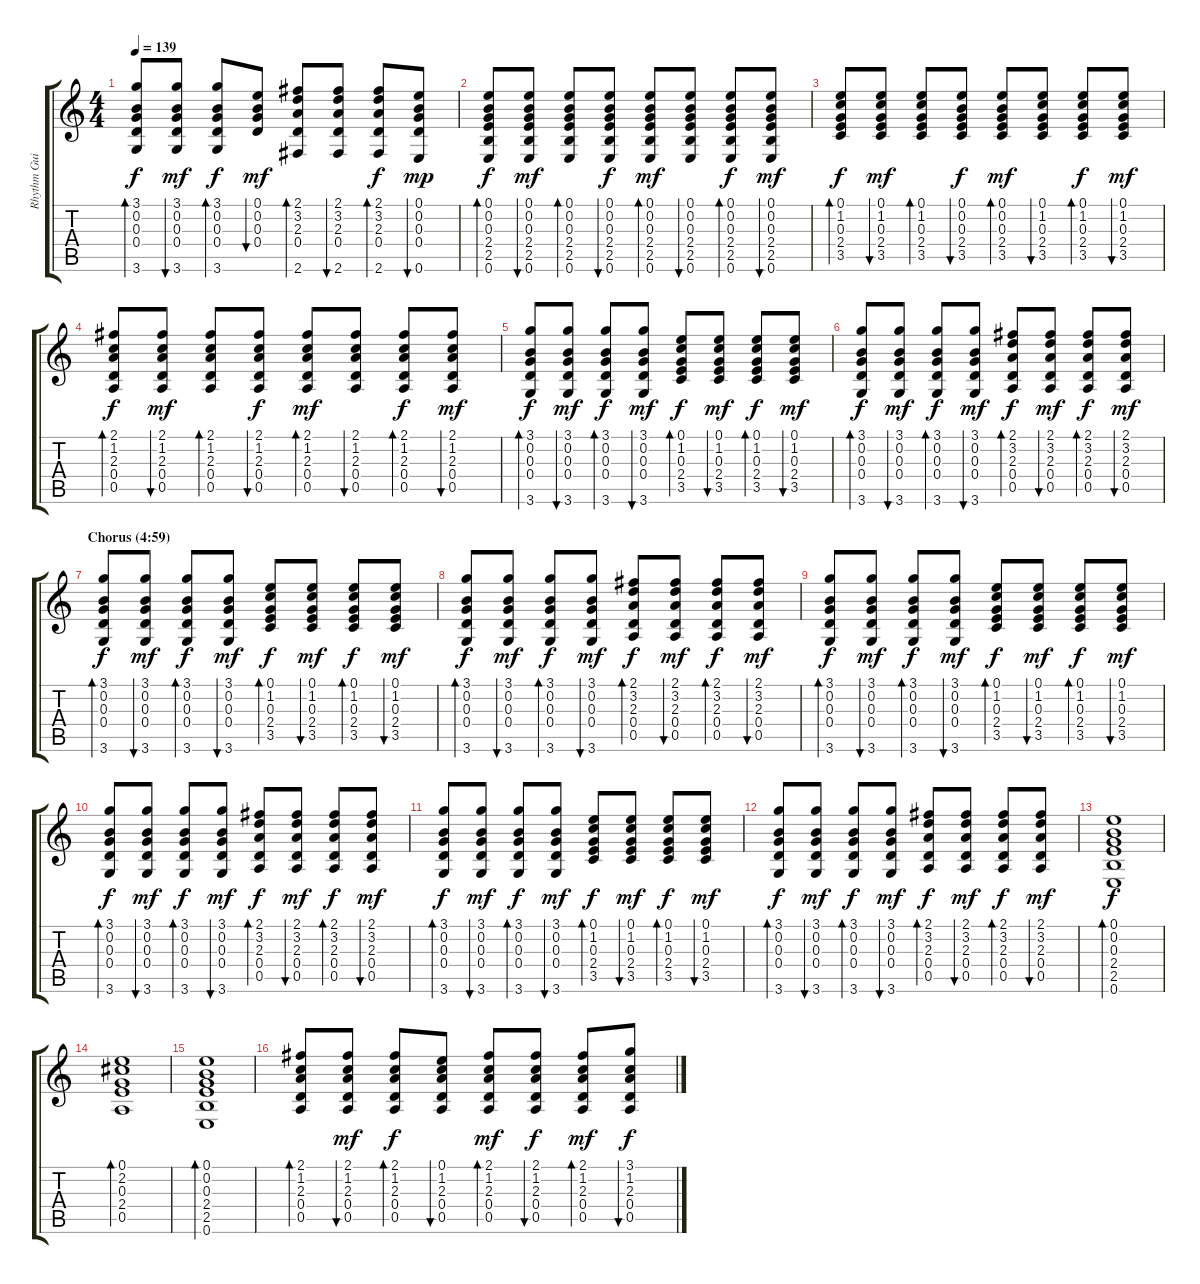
\track ("Rhythm Guitar" "Rhythm Gui") {instrument acousticguitarsteel}
\staff {score tabs}
\tuning (E4 B3 G3 D3 A2 E2) {hide}
\ts (4 4)
\tempo 139
\clef g2
\ks c
(3.1 0.2 0.3 0.4 3.6).8{bd 30 dy f} (3.1 0.2 0.3 0.4 3.6).8{bu 30 dy mf} (3.1 0.2 0.3 0.4 3.6).8{bd 30 dy f} (0.1 0.2 0.3 0.4).8{bu 30 dy mf} (2.1 3.2 2.3 0.4 2.6).8{bd 30} (2.1 3.2 2.3 0.4 2.6).8{bu 30} (2.1 3.2 2.3 0.4 2.6).8{bd 30 dy f} (0.1 0.2 0.3 0.4 0.6).8{bu 30 dy mp} |
(0.1 0.2 0.3 2.4 2.5 0.6).8{bd 30 dy f} (0.1 0.2 0.3 2.4 2.5 0.6).8{bu 30 dy mf} (0.1 0.2 0.3 2.4 2.5 0.6).8{bd 30} (0.1 0.2 0.3 2.4 2.5 0.6).8{bu 30 dy f} (0.1 0.2 0.3 2.4 2.5 0.6).8{bd 30 dy mf} (0.1 0.2 0.3 2.4 2.5 0.6).8{bu 30} (0.1 0.2 0.3 2.4 2.5 0.6).8{bd 30 dy f} (0.1 0.2 0.3 2.4 2.5 0.6).8{bu 30 dy mf} |
(0.1 1.2 0.3 2.4 3.5).8{bd 30 dy f} (0.1 1.2 0.3 2.4 3.5).8{bu 30 dy mf} (0.1 1.2 0.3 2.4 3.5).8{bd 30} (0.1 0.2 0.3 2.4 3.5).8{bu 30 dy f} (0.1 0.2 0.3 2.4 3.5).8{bd 30 dy mf} (0.1 1.2 0.3 2.4 3.5).8{bu 30} (0.1 1.2 0.3 2.4 3.5).8{bd 30 dy f} (0.1 1.2 0.3 2.4 3.5).8{bu 30 dy mf} |
(2.1 1.2 2.3 0.4 0.5).8{bd 30 dy f} (2.1 1.2 2.3 0.4 0.5).8{bu 30 dy mf} (2.1 1.2 2.3 0.4 0.5).8{bd 30} (2.1 1.2 2.3 0.4 0.5).8{bu 30 dy f} (2.1 1.2 2.3 0.4 0.5).8{bd 30 dy mf} (2.1 1.2 2.3 0.4 0.5).8{bu 30} (2.1 1.2 2.3 0.4 0.5).8{bd 30 dy f} (2.1 1.2 2.3 0.4 0.5).8{bu 30 dy mf} |
(3.1 0.2 0.3 0.4 3.6).8{bd 30 dy f} (3.1 0.2 0.3 0.4 3.6).8{bu 30 dy mf} (3.1 0.2 0.3 0.4 3.6).8{bd 30 dy f} (3.1 0.2 0.3 0.4 3.6).8{bu 30 dy mf} (0.1 1.2 0.3 2.4 3.5).8{bd 30 dy f} (0.1 1.2 0.3 2.4 3.5).8{bu 30 dy mf} (0.1 1.2 0.3 2.4 3.5).8{bd 30 dy f} (0.1 1.2 0.3 2.4 3.5).8{bu 30 dy mf} |
(3.1 0.2 0.3 0.4 3.6).8{bd 30 dy f} (3.1 0.2 0.3 0.4 3.6).8{bu 30 dy mf} (3.1 0.2 0.3 0.4 3.6).8{bd 30 dy f} (3.1 0.2 0.3 0.4 3.6).8{bu 30 dy mf} (2.1 3.2 2.3 0.4 0.5).8{bd 30 dy f} (2.1 3.2 2.3 0.4 0.5).8{bu 30 dy mf} (2.1 3.2 2.3 0.4 0.5).8{bd 30 dy f} (2.1 3.2 2.3 0.4 0.5).8{bu 30 dy mf} |
\section ("" "Chorus (4:59)")
(3.1 0.2 0.3 0.4 3.6).8{bd 30 dy f} (3.1 0.2 0.3 0.4 3.6).8{bu 30 dy mf} (3.1 0.2 0.3 0.4 3.6).8{bd 30 dy f} (3.1 0.2 0.3 0.4 3.6).8{bu 30 dy mf} (0.1 1.2 0.3 2.4 3.5).8{bd 30 dy f} (0.1 1.2 0.3 2.4 3.5).8{bu 30 dy mf} (0.1 1.2 0.3 2.4 3.5).8{bd 30 dy f} (0.1 1.2 0.3 2.4 3.5).8{bu 30 dy mf} |
(3.1 0.2 0.3 0.4 3.6).8{bd 30 dy f} (3.1 0.2 0.3 0.4 3.6).8{bu 30 dy mf} (3.1 0.2 0.3 0.4 3.6).8{bd 30 dy f} (3.1 0.2 0.3 0.4 3.6).8{bu 30 dy mf} (2.1 3.2 2.3 0.4 0.5).8{bd 30 dy f} (2.1 3.2 2.3 0.4 0.5).8{bu 30 dy mf} (2.1 3.2 2.3 0.4 0.5).8{bd 30 dy f} (2.1 3.2 2.3 0.4 0.5).8{bu 30 dy mf} |
(3.1 0.2 0.3 0.4 3.6).8{bd 30 dy f} (3.1 0.2 0.3 0.4 3.6).8{bu 30 dy mf} (3.1 0.2 0.3 0.4 3.6).8{bd 30 dy f} (3.1 0.2 0.3 0.4 3.6).8{bu 30 dy mf} (0.1 1.2 0.3 2.4 3.5).8{bd 30 dy f} (0.1 1.2 0.3 2.4 3.5).8{bu 30 dy mf} (0.1 1.2 0.3 2.4 3.5).8{bd 30 dy f} (0.1 1.2 0.3 2.4 3.5).8{bu 30 dy mf} |
(3.1 0.2 0.3 0.4 3.6).8{bd 30 dy f} (3.1 0.2 0.3 0.4 3.6).8{bu 30 dy mf} (3.1 0.2 0.3 0.4 3.6).8{bd 30 dy f} (3.1 0.2 0.3 0.4 3.6).8{bu 30 dy mf} (2.1 3.2 2.3 0.4 0.5).8{bd 30 dy f} (2.1 3.2 2.3 0.4 0.5).8{bu 30 dy mf} (2.1 3.2 2.3 0.4 0.5).8{bd 30 dy f} (2.1 3.2 2.3 0.4 0.5).8{bu 30 dy mf} |
(3.1 0.2 0.3 0.4 3.6).8{bd 30 dy f} (3.1 0.2 0.3 0.4 3.6).8{bu 30 dy mf} (3.1 0.2 0.3 0.4 3.6).8{bd 30 dy f} (3.1 0.2 0.3 0.4 3.6).8{bu 30 dy mf} (0.1 1.2 0.3 2.4 3.5).8{bd 30 dy f} (0.1 1.2 0.3 2.4 3.5).8{bu 30 dy mf} (0.1 1.2 0.3 2.4 3.5).8{bd 30 dy f} (0.1 1.2 0.3 2.4 3.5).8{bu 30 dy mf} |
(3.1 0.2 0.3 0.4 3.6).8{bd 30 dy f} (3.1 0.2 0.3 0.4 3.6).8{bu 30 dy mf} (3.1 0.2 0.3 0.4 3.6).8{bd 30 dy f} (3.1 0.2 0.3 0.4 3.6).8{bu 30 dy mf} (2.1 3.2 2.3 0.4 0.5).8{bd 30 dy f} (2.1 3.2 2.3 0.4 0.5).8{bu 30 dy mf} (2.1 3.2 2.3 0.4 0.5).8{bd 30 dy f} (2.1 3.2 2.3 0.4 0.5).8{bu 30 dy mf} |
(0.1 0.2 0.3 2.4 2.5 0.6).1{bd 30 dy f} |
(0.1 2.2 0.3 2.4 0.5).1{bd 30} |
(0.1 0.2 0.3 2.4 2.5 0.6).1{bd 30} |
(2.1 1.2 2.3 0.4 0.5).8{bd 30} (2.1 1.2 2.3 0.4 0.5).8{bu 30 dy mf} (2.1 1.2 2.3 0.4 0.5).8{bd 30 dy f} (0.1 1.2 2.3 0.4 0.5).8{bu 30} (2.1 1.2 2.3 0.4 0.5).8{bd 30 dy mf} (2.1 1.2 2.3 0.4 0.5).8{bu 30 dy f} (2.1 1.2 2.3 0.4 0.5).8{bd 30 dy mf} (3.1 1.2 2.3 0.4 0.5).8{bu 30 dy f}
